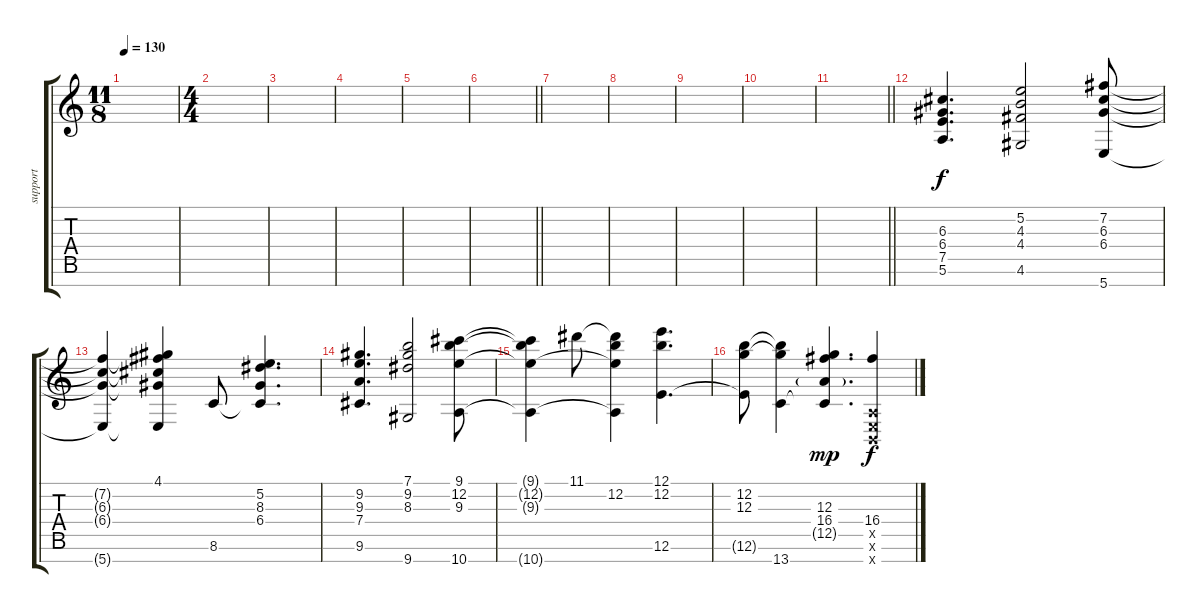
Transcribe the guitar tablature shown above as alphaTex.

\track ("support" "support") {instrument acousticguitarsteel}
\staff {score tabs}
\tuning (E4 B3 G3 D3 A2 E2 B1) {hide}
\ts (11 8)
\tempo 130
\clef g2
\ks c
|
\ts (4 4)
|
|
|
|
\barLineRight lightlight
|
|
|
|
|
\barLineRight lightlight
|
(6.3 6.4 7.5 5.6).4{d volume 8 instrument electricpiano1} (5.2 4.3 4.4 4.6).2 (7.2 6.3 6.4 5.7).8 |
(7.2{t} 6.3{t} 6.4{t} 5.7{t}).4 (4.1 7.2{t} 6.3{t} 6.4{t} 5.7{t}).4 8.6.8 (5.2 8.3 6.4 8.6{t}).4{d} |
(9.2 9.3 7.4 9.6).4{d} (7.1 9.2 8.3 9.7).2 (9.1 12.2 9.3 10.7).8 |
(9.1{t} 12.2{t} 9.3{t} 10.7{t}).4 11.1.8 (11.1{t} 12.2 9.3{t} 10.7{t}).4 (12.1 12.2 12.6).4{d} |
(12.2 12.3 12.6{t}).8 (12.2{t} 12.3{t} 13.7).4 (12.3 16.4 12.5{g} 13.7{t}).4{d dy mp} (16.4 0.5{x} 0.6{x} 0.7{x}).4{dy f}
